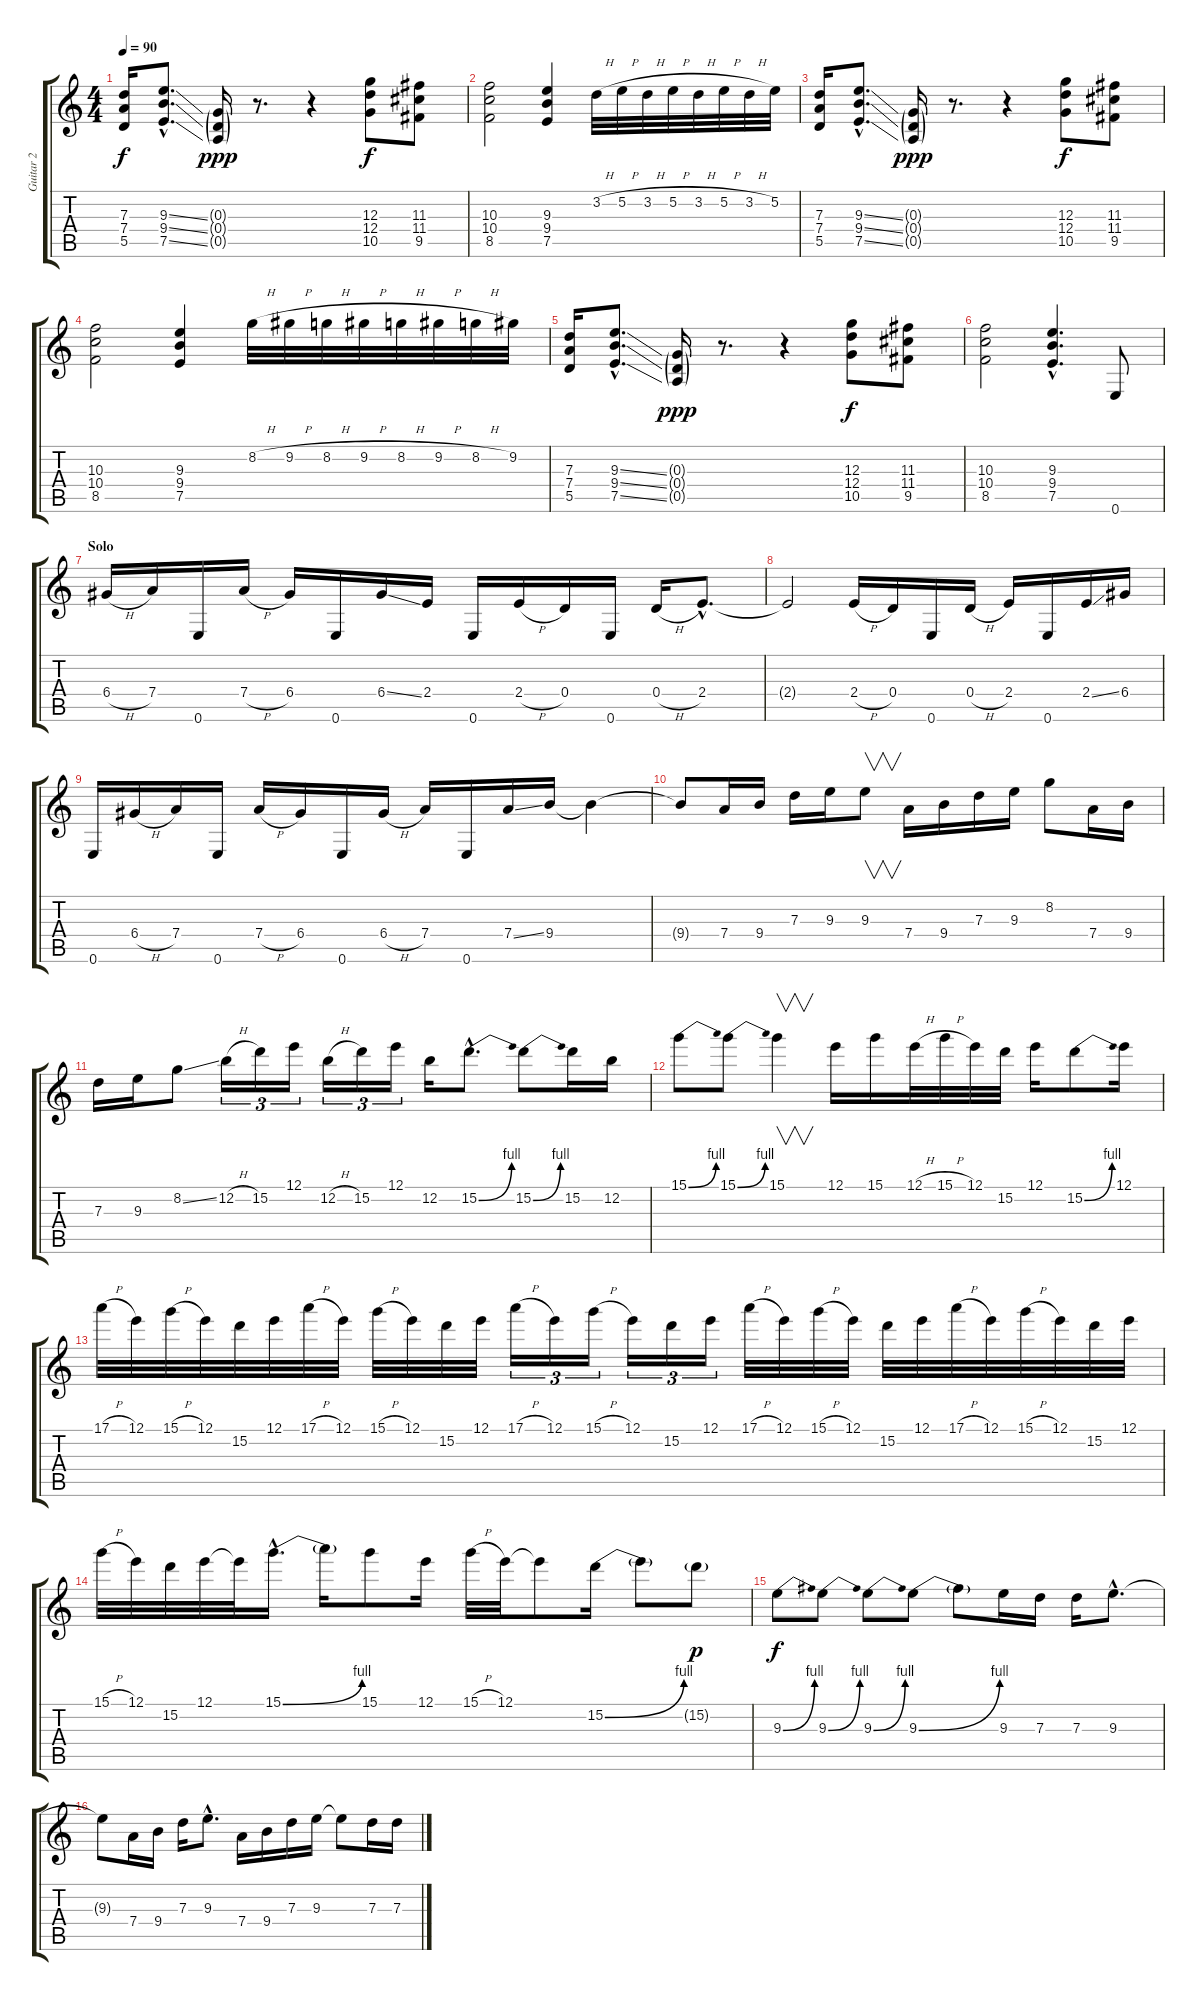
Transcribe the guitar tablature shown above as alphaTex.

\track ("Guitar 2" "Guitar 2") {instrument distortionguitar}
\staff {score tabs}
\tuning (E4 B3 G3 D3 A2 E2) {hide}
\ts (4 4)
\tempo 90
\clef g2
\ks c
(7.3 7.4 5.5).16{dy f} (9.3{ss hac} 9.4{ss hac} 7.5{ss hac}).8{d} (0.3{g} 0.4{g} 0.5{g}).16{dy ppp} r.8{d} r.4 (12.3 12.4 10.5).8{dy f} (11.3 11.4 9.5).8 |
(10.3 10.4 8.5).2 (9.3 9.4 7.5).4 3.2{h}.32 5.2{h}.32 3.2{h}.32 5.2{h}.32 3.2{h}.32 5.2{h}.32 3.2{h}.32 5.2.32 |
(7.3 7.4 5.5).16 (9.3{ss hac} 9.4{ss hac} 7.5{ss hac}).8{d} (0.3{g} 0.4{g} 0.5{g}).16{dy ppp} r.8{d} r.4 (12.3 12.4 10.5).8{dy f} (11.3 11.4 9.5).8 |
(10.3 10.4 8.5).2 (9.3 9.4 7.5).4 8.2{h}.32 9.2{h}.32 8.2{h}.32 9.2{h}.32 8.2{h}.32 9.2{h}.32 8.2{h}.32 9.2.32 |
(7.3 7.4 5.5).16 (9.3{ss hac} 9.4{ss hac} 7.5{ss hac}).8{d} (0.3{g} 0.4{g} 0.5{g}).16{dy ppp} r.8{d} r.4 (12.3 12.4 10.5).8{dy f} (11.3 11.4 9.5).8 |
(10.3 10.4 8.5).2 (9.3{hac} 9.4{hac} 7.5{hac}).4{d} 0.6.8 |
\section ("" "Solo")
6.4{h}.16 7.4.16 0.6.16 7.4{h}.16 6.4.16 0.6.16 6.4{ss}.16 2.4.16 0.6.16 2.4{h}.16 0.4.16 0.6.16 0.4{h}.16 2.4{hac}.8{d} |
2.4{t}.2 2.4{h}.16 0.4.16 0.6.16 0.4{h}.16 2.4.16 0.6.16 2.4{ss}.16 6.4.16 |
0.6.16 6.4{h}.16 7.4.16 0.6.16 7.4{h}.16 6.4.16 0.6.16 6.4{h}.16 7.4.16 0.6.16 7.4{ss}.16 9.4.16 9.4{t}.4 |
9.4{t}.8 7.4.16 9.4.16 7.3.16 9.3.16 9.3.8{v} 7.4.16 9.4.16 7.3.16 9.3.16 8.2.8 7.4.16 9.4.16 |
7.3.16 9.3.16 8.2{ss}.8 12.2{h}.16{tu (3 2)} 15.2.16{tu (3 2)} 12.1.16{tu (3 2)} 12.2{h}.16{tu (3 2)} 15.2.16{tu (3 2)} 12.1.16{tu (3 2)} 12.2.16 15.2{be (bend 0 0 60 4) hac}.8{d} 15.2{be (bend 0 0 60 4)}.8 15.2.16 12.2.16 |
15.1{be (bend 0 0 60 4)}.8 15.1{be (bend 0 0 60 4)}.8 15.1.4{v} 12.1.16 15.1.16 12.1{h}.32 15.1{h}.32 12.1.32 15.2.32 12.1.16 15.2{be (bend 0 0 60 4)}.8 12.1.16 |
17.1{h}.32 12.1.32 15.1{h}.32 12.1.32 15.2.32 12.1.32 17.1{h}.32 12.1.32 15.1{h}.32 12.1.32 15.2.32 12.1.32 17.1{h}.16{tu (3 2)} 12.1.16{tu (3 2)} 15.1{h}.16{tu (3 2)} 12.1.16{tu (3 2)} 15.2.16{tu (3 2)} 12.1.16{tu (3 2)} 17.1{h}.32 12.1.32 15.1{h}.32 12.1.32 15.2.32 12.1.32 17.1{h}.32 12.1.32 15.1{h}.32 12.1.32 15.2.32 12.1.32 |
15.1{h}.32 12.1.32 15.2.32 12.1.32 12.1{t}.32 15.1{be (bend 0 0 60 4) hac}.16{d} 15.1{t}.16 15.1.8 12.1.16 15.1{h}.32 12.1.32 12.1{t}.8 15.2{be (bend 0 0 60 4)}.16 15.2{t}.8 15.2{g}.8{dy p} |
9.3{be (bend 0 0 60 4)}.8{dy f} 9.3{be (bend 0 0 60 4)}.8 9.3{be (bend 0 0 60 4)}.8 9.3{be (bend 0 0 60 4)}.8 9.3{t}.8 9.3.16 7.3.16 7.3.16 9.3{hac}.8{d} |
9.3{t}.8 7.4.16 9.4.16 7.3.16 9.3{hac}.8{d} 7.4.16 9.4.16 7.3.16 9.3.16 9.3{t}.8 7.3.16 7.3.16
